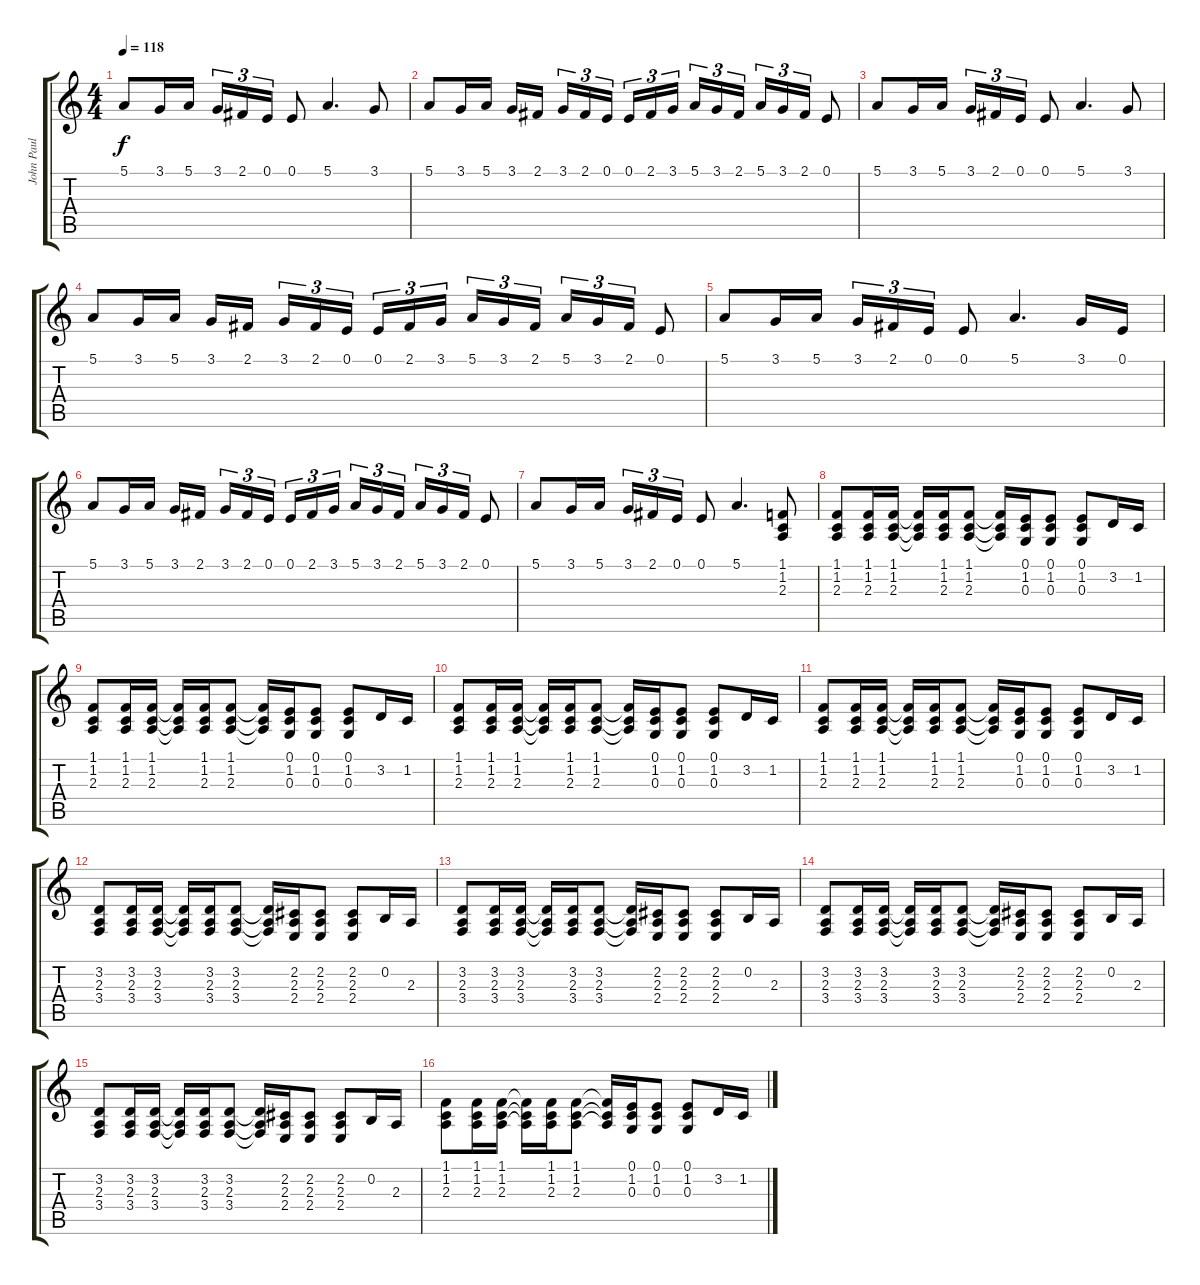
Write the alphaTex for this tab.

\track ("John Paul Jones (Orgão 3)" "John Paul ") {instrument brasssection}
\staff {score tabs}
\tuning (E4 B3 G3 D3 A2 E2) {hide}
\ts (4 4)
\tempo 118
\clef g2
\ks c
5.1.8{dy f} 3.1.16 5.1.16 3.1.16{tu (3 2)} 2.1.16{tu (3 2)} 0.1.16{tu (3 2)} 0.1.8 5.1.4{d} 3.1.8 |
5.1.8 3.1.16 5.1.16 3.1.16 2.1.16{beam splitsecondary} 3.1.16{tu (3 2)} 2.1.16{tu (3 2)} 0.1.16{tu (3 2)} 0.1.16{tu (3 2)} 2.1.16{tu (3 2)} 3.1.16{tu (3 2) beam splitsecondary} 5.1.16{tu (3 2)} 3.1.16{tu (3 2)} 2.1.16{tu (3 2)} 5.1.16{tu (3 2)} 3.1.16{tu (3 2)} 2.1.16{tu (3 2)} 0.1.8 |
5.1.8 3.1.16 5.1.16 3.1.16{tu (3 2)} 2.1.16{tu (3 2)} 0.1.16{tu (3 2)} 0.1.8 5.1.4{d} 3.1.8 |
5.1.8 3.1.16 5.1.16 3.1.16 2.1.16{beam splitsecondary} 3.1.16{tu (3 2)} 2.1.16{tu (3 2)} 0.1.16{tu (3 2)} 0.1.16{tu (3 2)} 2.1.16{tu (3 2)} 3.1.16{tu (3 2) beam splitsecondary} 5.1.16{tu (3 2)} 3.1.16{tu (3 2)} 2.1.16{tu (3 2)} 5.1.16{tu (3 2)} 3.1.16{tu (3 2)} 2.1.16{tu (3 2)} 0.1.8 |
5.1.8 3.1.16 5.1.16 3.1.16{tu (3 2)} 2.1.16{tu (3 2)} 0.1.16{tu (3 2)} 0.1.8 5.1.4{d} 3.1.16 0.1.16 |
5.1.8 3.1.16 5.1.16 3.1.16 2.1.16{beam splitsecondary} 3.1.16{tu (3 2)} 2.1.16{tu (3 2)} 0.1.16{tu (3 2)} 0.1.16{tu (3 2)} 2.1.16{tu (3 2)} 3.1.16{tu (3 2) beam splitsecondary} 5.1.16{tu (3 2)} 3.1.16{tu (3 2)} 2.1.16{tu (3 2)} 5.1.16{tu (3 2)} 3.1.16{tu (3 2)} 2.1.16{tu (3 2)} 0.1.8 |
5.1.8 3.1.16 5.1.16 3.1.16{tu (3 2)} 2.1.16{tu (3 2)} 0.1.16{tu (3 2)} 0.1.8 5.1.4{d} (1.1 1.2 2.3).8 |
(1.1 1.2 2.3).8 (1.1 1.2 2.3).16 (1.1 1.2 2.3).16 (1.1{t} 1.2{t} 2.3{t}).16 (1.1 1.2 2.3).16 (1.1 1.2 2.3).8 (1.1{t} 1.2{t} 2.3{t}).16 (0.1 1.2 0.3).16 (0.1 1.2 0.3).8 (0.1 1.2 0.3).8 3.2.16 1.2.16 |
(1.1 1.2 2.3).8 (1.1 1.2 2.3).16 (1.1 1.2 2.3).16 (1.1{t} 1.2{t} 2.3{t}).16 (1.1 1.2 2.3).16 (1.1 1.2 2.3).8 (1.1{t} 1.2{t} 2.3{t}).16 (0.1 1.2 0.3).16 (0.1 1.2 0.3).8 (0.1 1.2 0.3).8 3.2.16 1.2.16 |
(1.1 1.2 2.3).8 (1.1 1.2 2.3).16 (1.1 1.2 2.3).16 (1.1{t} 1.2{t} 2.3{t}).16 (1.1 1.2 2.3).16 (1.1 1.2 2.3).8 (1.1{t} 1.2{t} 2.3{t}).16 (0.1 1.2 0.3).16 (0.1 1.2 0.3).8 (0.1 1.2 0.3).8 3.2.16 1.2.16 |
(1.1 1.2 2.3).8 (1.1 1.2 2.3).16 (1.1 1.2 2.3).16 (1.1{t} 1.2{t} 2.3{t}).16 (1.1 1.2 2.3).16 (1.1 1.2 2.3).8 (1.1{t} 1.2{t} 2.3{t}).16 (0.1 1.2 0.3).16 (0.1 1.2 0.3).8 (0.1 1.2 0.3).8 3.2.16 1.2.16 |
(3.2 2.3 3.4).8{beam Up} (3.2 2.3 3.4).16{beam Up} (3.2 2.3 3.4).16{beam Up} (3.2{t} 2.3{t} 3.4{t}).16{beam Up} (3.2 2.3 3.4).16{beam Up} (3.2 2.3 3.4).8{beam Up} (3.2{t} 2.3{t} 3.4{t}).16 (2.2 2.3 2.4).16 (2.2 2.3 2.4).8 (2.2 2.3 2.4).8 0.2.16 2.3.16 |
(3.2 2.3 3.4).8{beam Up} (3.2 2.3 3.4).16{beam Up} (3.2 2.3 3.4).16{beam Up} (3.2{t} 2.3{t} 3.4{t}).16{beam Up} (3.2 2.3 3.4).16{beam Up} (3.2 2.3 3.4).8{beam Up} (3.2{t} 2.3{t} 3.4{t}).16 (2.2 2.3 2.4).16 (2.2 2.3 2.4).8 (2.2 2.3 2.4).8 0.2.16 2.3.16 |
(3.2 2.3 3.4).8{beam Up} (3.2 2.3 3.4).16{beam Up} (3.2 2.3 3.4).16{beam Up} (3.2{t} 2.3{t} 3.4{t}).16{beam Up} (3.2 2.3 3.4).16{beam Up} (3.2 2.3 3.4).8{beam Up} (3.2{t} 2.3{t} 3.4{t}).16 (2.2 2.3 2.4).16 (2.2 2.3 2.4).8 (2.2 2.3 2.4).8 0.2.16 2.3.16 |
(3.2 2.3 3.4).8{beam Up} (3.2 2.3 3.4).16{beam Up} (3.2 2.3 3.4).16{beam Up} (3.2{t} 2.3{t} 3.4{t}).16{beam Up} (3.2 2.3 3.4).16{beam Up} (3.2 2.3 3.4).8{beam Up} (3.2{t} 2.3{t} 3.4{t}).16 (2.2 2.3 2.4).16 (2.2 2.3 2.4).8 (2.2 2.3 2.4).8 0.2.16 2.3.16 |
(1.1 1.2 2.3).8{beam Down} (1.1 1.2 2.3).16{beam Down} (1.1 1.2 2.3).16{beam Down} (1.1{t} 1.2{t} 2.3{t}).16{beam Down} (1.1 1.2 2.3).16{beam Down} (1.1 1.2 2.3).8{beam Down} (1.1{t} 1.2{t} 2.3{t}).16 (0.1 1.2 0.3).16 (0.1 1.2 0.3).8 (0.1 1.2 0.3).8 3.2.16 1.2.16
